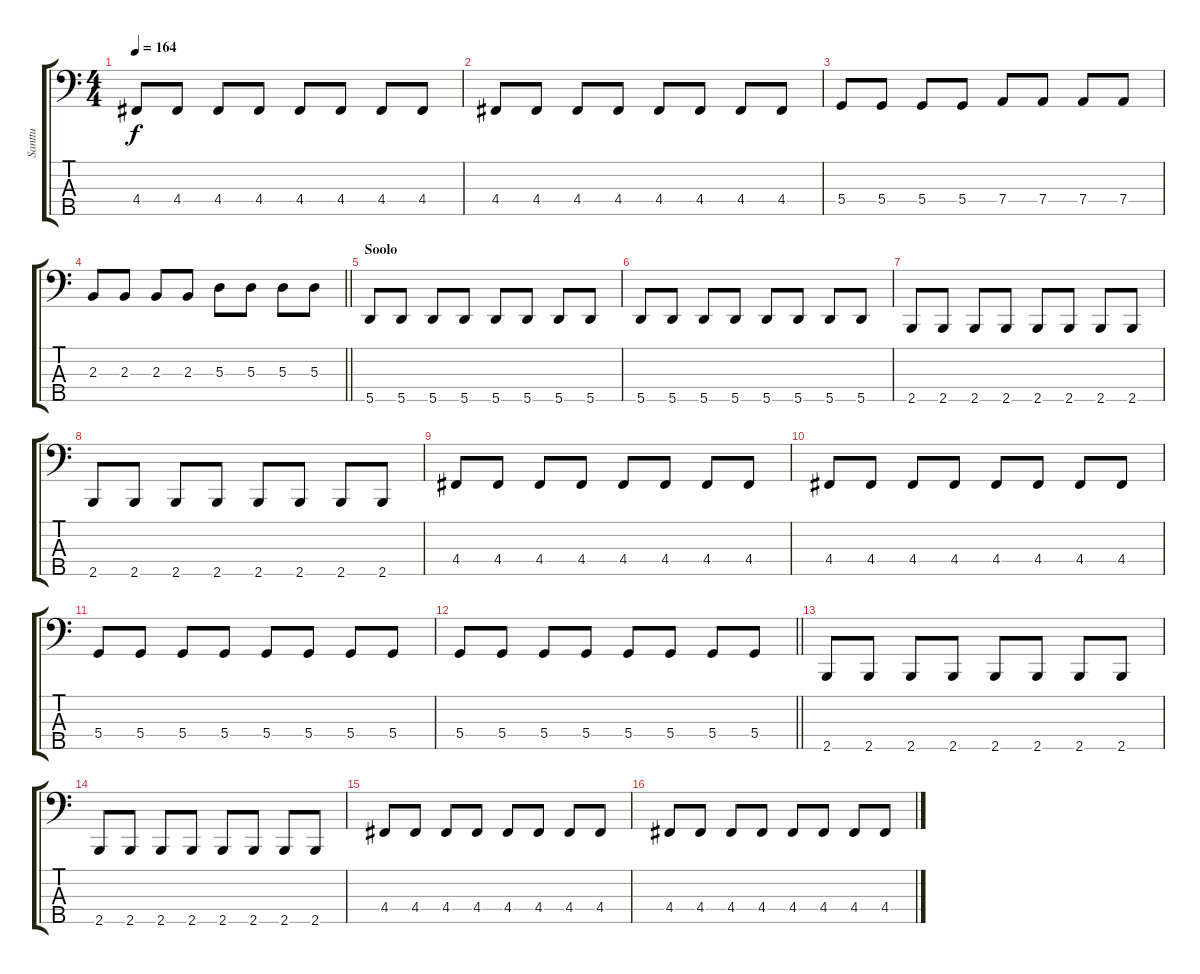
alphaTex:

\track ("Santtu" "Santtu") {instrument electricbasspick}
\staff {score tabs}
\tuning (G2 D2 A1 D1 A0) {hide}
\ts (4 4)
\tempo 164
\clef f4
\ks c
4.4.8{dy f} 4.4.8 4.4.8 4.4.8 4.4.8 4.4.8 4.4.8 4.4.8 |
4.4.8 4.4.8 4.4.8 4.4.8 4.4.8 4.4.8 4.4.8 4.4.8 |
5.4.8 5.4.8 5.4.8 5.4.8 7.4.8 7.4.8 7.4.8 7.4.8 |
\barLineRight lightlight
2.3.8 2.3.8 2.3.8 2.3.8 5.3.8 5.3.8 5.3.8 5.3.8 |
\section ("" "Soolo")
5.5.8 5.5.8 5.5.8 5.5.8 5.5.8 5.5.8 5.5.8 5.5.8 |
5.5.8 5.5.8 5.5.8 5.5.8 5.5.8 5.5.8 5.5.8 5.5.8 |
2.5.8 2.5.8 2.5.8 2.5.8 2.5.8 2.5.8 2.5.8 2.5.8 |
2.5.8 2.5.8 2.5.8 2.5.8 2.5.8 2.5.8 2.5.8 2.5.8 |
4.4.8 4.4.8 4.4.8 4.4.8 4.4.8 4.4.8 4.4.8 4.4.8 |
4.4.8 4.4.8 4.4.8 4.4.8 4.4.8 4.4.8 4.4.8 4.4.8 |
5.4.8 5.4.8 5.4.8 5.4.8 5.4.8 5.4.8 5.4.8 5.4.8 |
\barLineRight lightlight
5.4.8 5.4.8 5.4.8 5.4.8 5.4.8 5.4.8 5.4.8 5.4.8 |
2.5.8 2.5.8 2.5.8 2.5.8 2.5.8 2.5.8 2.5.8 2.5.8 |
2.5.8 2.5.8 2.5.8 2.5.8 2.5.8 2.5.8 2.5.8 2.5.8 |
4.4.8 4.4.8 4.4.8 4.4.8 4.4.8 4.4.8 4.4.8 4.4.8 |
4.4.8 4.4.8 4.4.8 4.4.8 4.4.8 4.4.8 4.4.8 4.4.8
